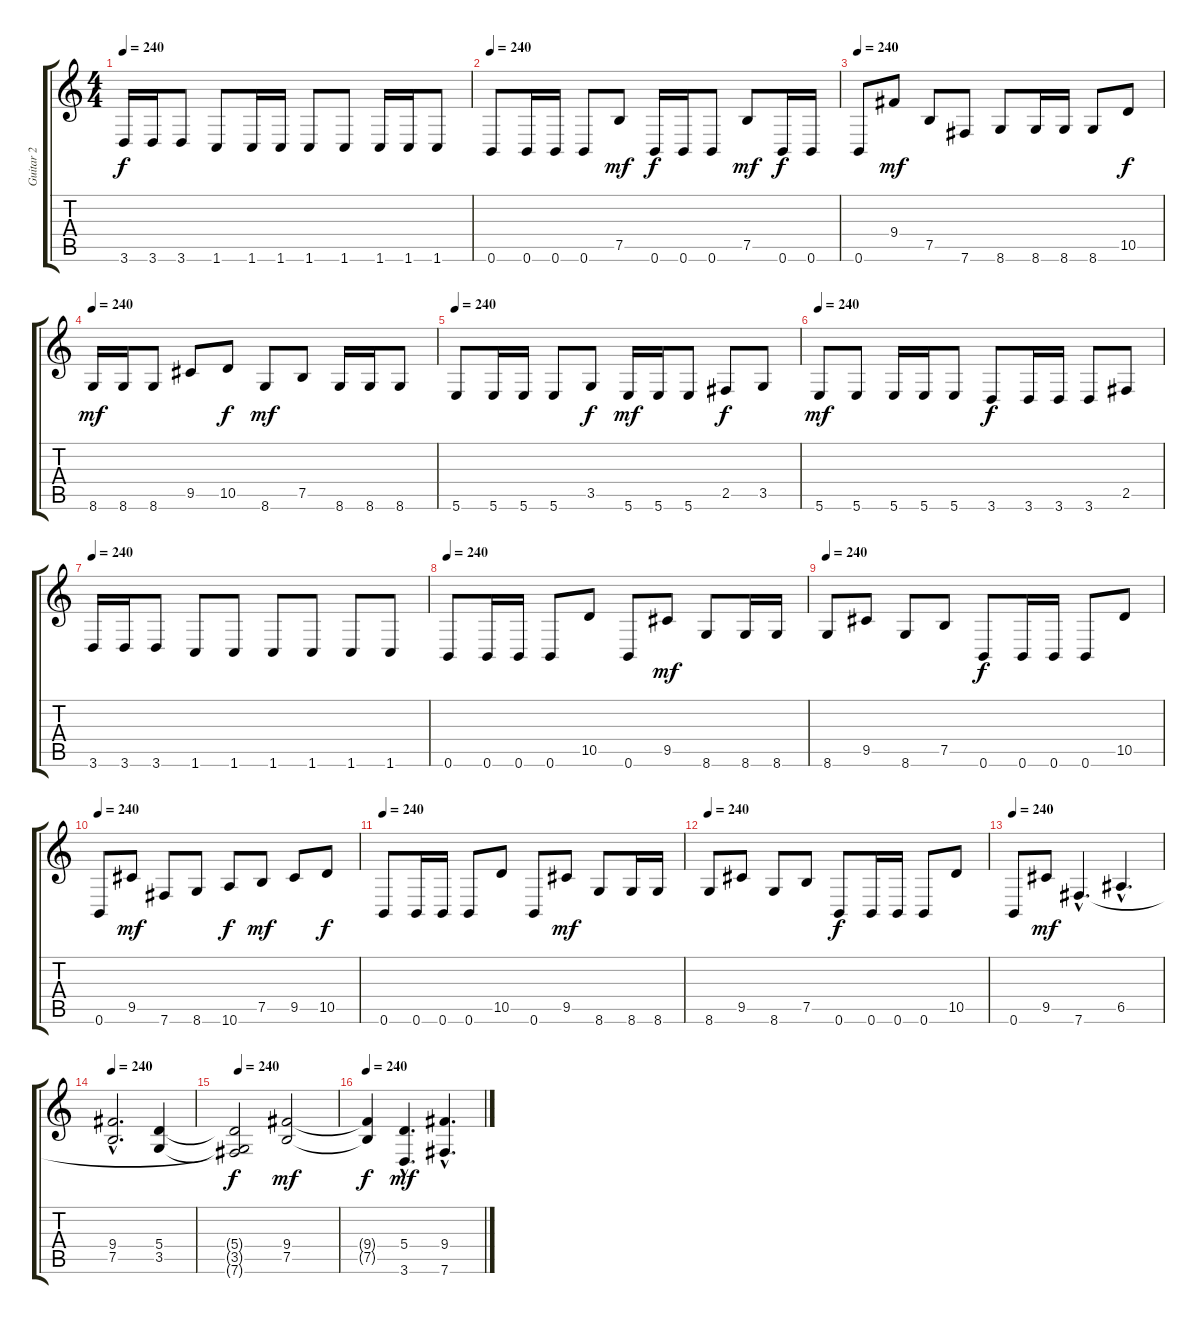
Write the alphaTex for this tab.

\track ("Guitar 2" "Guitar 2") {instrument overdrivenguitar}
\staff {score tabs}
\tuning (B3 Gb3 D3 A2 E2 B1) {hide}
\ts (4 4)
\tempo 240
\clef g2
\ks c
3.6.16{dy f} 3.6.16 3.6.8 1.6.8 1.6.16 1.6.16 1.6.8 1.6.8 1.6.16 1.6.16 1.6.8 |
\tempo 240
0.6.8 0.6.16 0.6.16 0.6.8 7.5.8{dy mf} 0.6.16{dy f} 0.6.16 0.6.8 7.5.8{dy mf} 0.6.16{dy f} 0.6.16 |
\tempo 240
0.6.8 9.4.8{dy mf} 7.5.8 7.6.8 8.6.8 8.6.16 8.6.16 8.6.8 10.5.8{dy f} |
\tempo 240
8.6.16{dy mf} 8.6.16 8.6.8 9.5.8 10.5.8{dy f} 8.6.8{dy mf} 7.5.8 8.6.16 8.6.16 8.6.8 |
\tempo 240
5.6.8 5.6.16 5.6.16 5.6.8 3.5.8{dy f} 5.6.16{dy mf} 5.6.16 5.6.8 2.5.8{dy f} 3.5.8 |
\tempo 240
5.6.8{dy mf} 5.6.8 5.6.16 5.6.16 5.6.8 3.6.8{dy f} 3.6.16 3.6.16 3.6.8 2.5.8 |
\tempo 240
3.6.16 3.6.16 3.6.8 1.6.8 1.6.8 1.6.8 1.6.8 1.6.8 1.6.8 |
\tempo 240
0.6.8 0.6.16 0.6.16 0.6.8 10.5.8 0.6.8 9.5.8{dy mf} 8.6.8 8.6.16 8.6.16 |
\tempo 240
8.6.8 9.5.8 8.6.8 7.5.8 0.6.8{dy f} 0.6.16 0.6.16 0.6.8 10.5.8 |
\tempo 240
0.6.8 9.5.8{dy mf} 7.6.8 8.6.8 10.6.8{dy f} 7.5.8{dy mf} 9.5.8 10.5.8{dy f} |
\tempo 240
0.6.8 0.6.16 0.6.16 0.6.8 10.5.8 0.6.8 9.5.8{dy mf} 8.6.8 8.6.16 8.6.16 |
\tempo 240
8.6.8 9.5.8 8.6.8 7.5.8 0.6.8{dy f} 0.6.16 0.6.16 0.6.8 10.5.8 |
\tempo 240
0.6.8 9.5.8{dy mf} 7.6{hac}.4{d} 6.5{hac}.4{d} |
\tempo 240
(9.4{hac} 7.5{hac}).2{d} (5.4 3.5).4 |
\tempo 240
(5.4{t} 3.5{t} 7.6{t}).2{dy f} (9.4 7.5).2{dy mf} |
\tempo 240
(9.4{t} 7.5{t}).4{dy f} (5.4{hac} 3.6{hac}).4{d dy mf} (9.4{hac} 7.6{hac}).4{d}
